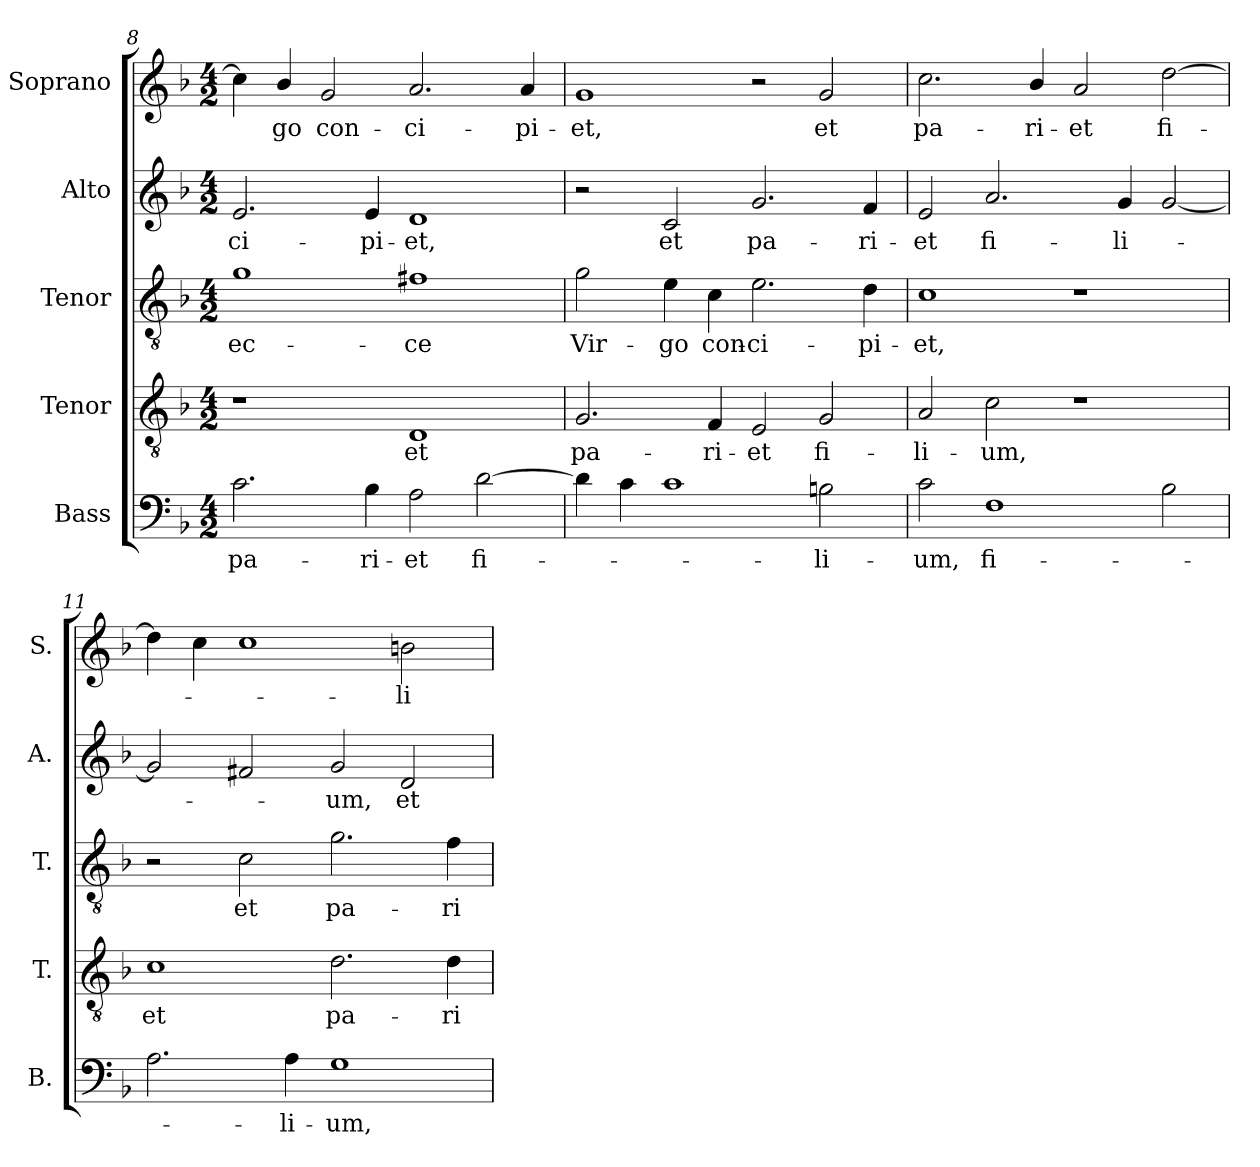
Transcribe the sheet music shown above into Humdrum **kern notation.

**kern	**text	**kern	**text	**kern	**text	**kern	**text	**kern	**text
*part5	*part5	*part4	*part4	*part3	*part3	*part2	*part2	*part1	*part1
*staff5	*staff5	*staff4	*staff4	*staff3	*staff3	*staff2	*staff2	*staff1	*staff1
*I"Bass	*	*I"Tenor	*	*I"Tenor	*	*I"Alto	*	*I"Soprano	*
*I'B.	*	*I'T.	*	*I'T.	*	*I'A.	*	*I'S.	*
*clefF4	*	*clefGv2	*	*clefGv2	*	*clefG2	*	*clefG2	*
*	*	*ITrd7c12	*	*ITrd7c12	*	*	*	*	*
*k[b-]	*	*k[b-]	*	*k[b-]	*	*k[b-]	*	*k[b-]	*
*F:	*	*F:	*	*F:	*	*F:	*	*F:	*
*M4/2	*	*M4/2	*	*M4/2	*	*M4/2	*	*M4/2	*
=8	=8	=8	=8	=8	=8	=8	=8	=8	=8
!	!LO:LY:b:color=#000000	!	!	!	!	!	!	!	!
!	!	!	!	!	!LO:LY:b:color=#000000	!	!	!	!
!	!	!	!	!	!	!	!LO:LY:b:color=#000000	!	!
2.ci\	pa-	1r	.	1Gi	ec-	2.ei/	-ci-	4cci\]	.
!	!	!	!	!	!	!	!	!	!LO:LY:b:color=#000000
.	.	.	.	.	.	.	.	4b-i/	-go
!	!	!	!	!	!	!	!	!	!LO:LY:b:color=#000000
.	.	.	.	.	.	.	.	2gi/	con-
!	!LO:LY:b:color=#000000	!	!	!	!	!	!	!	!
!	!	!	!	!	!	!	!LO:LY:b:color=#000000	!	!
4B-i\	-ri-	.	.	.	.	4ei/	-pi-	.	.
!	!LO:LY:b:color=#000000	!	!	!	!	!	!	!	!
!	!	!	!LO:LY:b:color=#000000	!	!	!	!	!	!
!	!	!	!	!	!LO:LY:b:color=#000000	!	!	!	!
!	!	!	!	!	!	!	!LO:LY:b:color=#000000	!	!
!	!	!	!	!	!	!	!	!	!LO:LY:b:color=#000000
2Ai\	-et	1DDi	et	1F#Xi	-ce	1di	-et,	2.ai/	-ci-
!	!LO:LY:b:color=#000000	!	!	!	!	!	!	!	!
[2di\	fi-	.	.	.	.	.	.	.	.
!	!	!	!	!	!	!	!	!	!LO:LY:b:color=#000000
.	.	.	.	.	.	.	.	4ai/	-pi-
!!LO:LB:g=z
=9	=9	=9	=9	=9	=9	=9	=9	=9	=9
!	!	!	!LO:LY:b:color=#000000	!	!	!	!	!	!
!	!	!	!	!	!LO:LY:b:color=#000000	!	!	!	!
!	!	!	!	!	!	!	!	!	!LO:LY:b:color=#000000
4di\]	.	2.GGi/	pa-	2Gi\	Vir-	2r	.	1gi	-et,
4ci\	.	.	.	.	.	.	.	.	.
!	!	!	!	!	!LO:LY:b:color=#000000	!	!	!	!
!	!	!	!	!	!	!	!LO:LY:b:color=#000000	!	!
1ci	.	.	.	4Ei\	-go	2ci/	et	.	.
!	!	!	!LO:LY:b:color=#000000	!	!	!	!	!	!
!	!	!	!	!	!LO:LY:b:color=#000000	!	!	!	!
.	.	4FFi/	-ri-	4Ci\	con-	.	.	.	.
!	!	!	!LO:LY:b:color=#000000	!	!	!	!	!	!
!	!	!	!	!	!LO:LY:b:color=#000000	!	!	!	!
!	!	!	!	!	!	!	!LO:LY:b:color=#000000	!	!
.	.	2EEi/	-et	2.Ei\	-ci-	2.gi/	pa-	2r	.
!	!LO:LY:b:color=#000000	!	!	!	!	!	!	!	!
!	!	!	!LO:LY:b:color=#000000	!	!	!	!	!	!
!	!	!	!	!	!	!	!	!	!LO:LY:b:color=#000000
2Bni\	-li-	2GGi/	fi-	.	.	.	.	2gi/	et
!	!	!	!	!	!LO:LY:b:color=#000000	!	!	!	!
!	!	!	!	!	!	!	!LO:LY:b:color=#000000	!	!
.	.	.	.	4Di\	-pi-	4fi/	-ri-	.	.
=10	=10	=10	=10	=10	=10	=10	=10	=10	=10
!	!LO:LY:b:color=#000000	!	!	!	!	!	!	!	!
!	!	!	!LO:LY:b:color=#000000	!	!	!	!	!	!
!	!	!	!	!	!LO:LY:b:color=#000000	!	!	!	!
!	!	!	!	!	!	!	!LO:LY:b:color=#000000	!	!
!	!	!	!	!	!	!	!	!	!LO:LY:b:color=#000000
2ci\	-um,	2AAi/	-li-	1Ci	-et,	2ei/	-et	2.cci\	pa-
!	!LO:LY:b:color=#000000	!	!	!	!	!	!	!	!
!	!	!	!LO:LY:b:color=#000000	!	!	!	!	!	!
!	!	!	!	!	!	!	!LO:LY:b:color=#000000	!	!
1Fi	fi-	2Ci\	-um,	.	.	2.ai/	fi-	.	.
!	!	!	!	!	!	!	!	!	!LO:LY:b:color=#000000
.	.	.	.	.	.	.	.	4b-i/	-ri-
!	!	!	!	!	!	!	!	!	!LO:LY:b:color=#000000
.	.	1r	.	1r	.	.	.	2ai/	-et
!	!	!	!	!	!	!	!LO:LY:b:color=#000000	!	!
.	.	.	.	.	.	4gi/	-li-	.	.
!	!	!	!	!	!	!	!	!	!LO:LY:b:color=#000000
2B-i\	.	.	.	.	.	[2gi/	.	[2ddi\	fi-
=11	=11	=11	=11	=11	=11	=11	=11	=11	=11
!	!	!	!LO:LY:b:color=#000000	!	!	!	!	!	!
2.Ai\	.	1Ci	et	2r	.	2gi/]	.	4ddi\]	.
.	.	.	.	.	.	.	.	4cci\	.
!	!	!	!	!	!LO:LY:b:color=#000000	!	!	!	!
.	.	.	.	2Ci\	et	2f#Xi/	.	1cci	.
!	!LO:LY:b:color=#000000	!	!	!	!	!	!	!	!
4Ai\	-li-	.	.	.	.	.	.	.	.
!	!LO:LY:b:color=#000000	!	!	!	!	!	!	!	!
!	!	!	!LO:LY:b:color=#000000	!	!	!	!	!	!
!	!	!	!	!	!LO:LY:b:color=#000000	!	!	!	!
!	!	!	!	!	!	!	!LO:LY:b:color=#000000	!	!
1Gi	-um,	2.Di\	pa-	2.Gi\	pa-	2gi/	-um,	.	.
!	!	!	!	!	!	!	!LO:LY:b:color=#000000	!	!
!	!	!	!	!	!	!	!	!	!LO:LY:b:color=#000000
.	.	.	.	.	.	2di/	et	2bni\	-li-
!	!	!	!LO:LY:b:color=#000000	!	!	!	!	!	!
!	!	!	!	!	!LO:LY:b:color=#000000	!	!	!	!
.	.	4Di\	-ri-	4Fi\	-ri-	.	.	.	.
=	=	=	=	=	=	=	=	=	=
*-	*-	*-	*-	*-	*-	*-	*-	*-	*-
